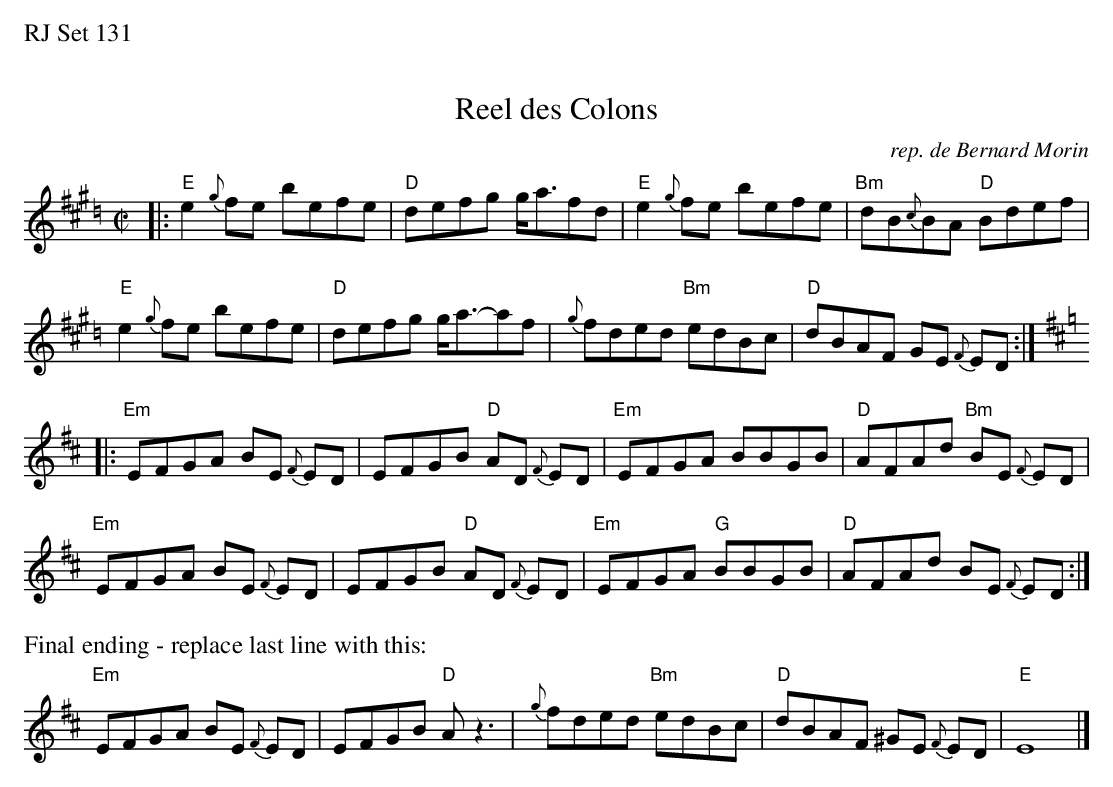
X:1
T: Reel des Colons
O: rep. de Bernard Morin
M: C|
L: 1/8
K: Emix=d
|:\
"E"e2{g}fe befe | "D"defg g/a3/fd |"E"e2{g}fe befe | "Bm"dB{c}BA "D"Bdef|
"E"e2{g}fe befe | "D"defg g/a3/-af |{g}fded "Bm"edBc | "D"dBAF GE {F}ED :|
K: Edor
|:\
"Em"EFGA BE {F}ED | EFGB "D"AD {F}ED |"Em"EFGA BBGB | "D"AFAd "Bm"BE {F}ED|
"Em"EFGA BE {F}ED |EFGB "D"AD {F}ED |"Em"EFGA "G"BBGB | "D"AFAd BE {F}ED:|]
%%text Final ending - replace last line with this:
"Em"EFGA BE {F}ED |EFGB  "D"Az3|{g}fded "Bm"edBc | "D"dBAF ^GE {F}ED|"E"E8|]
